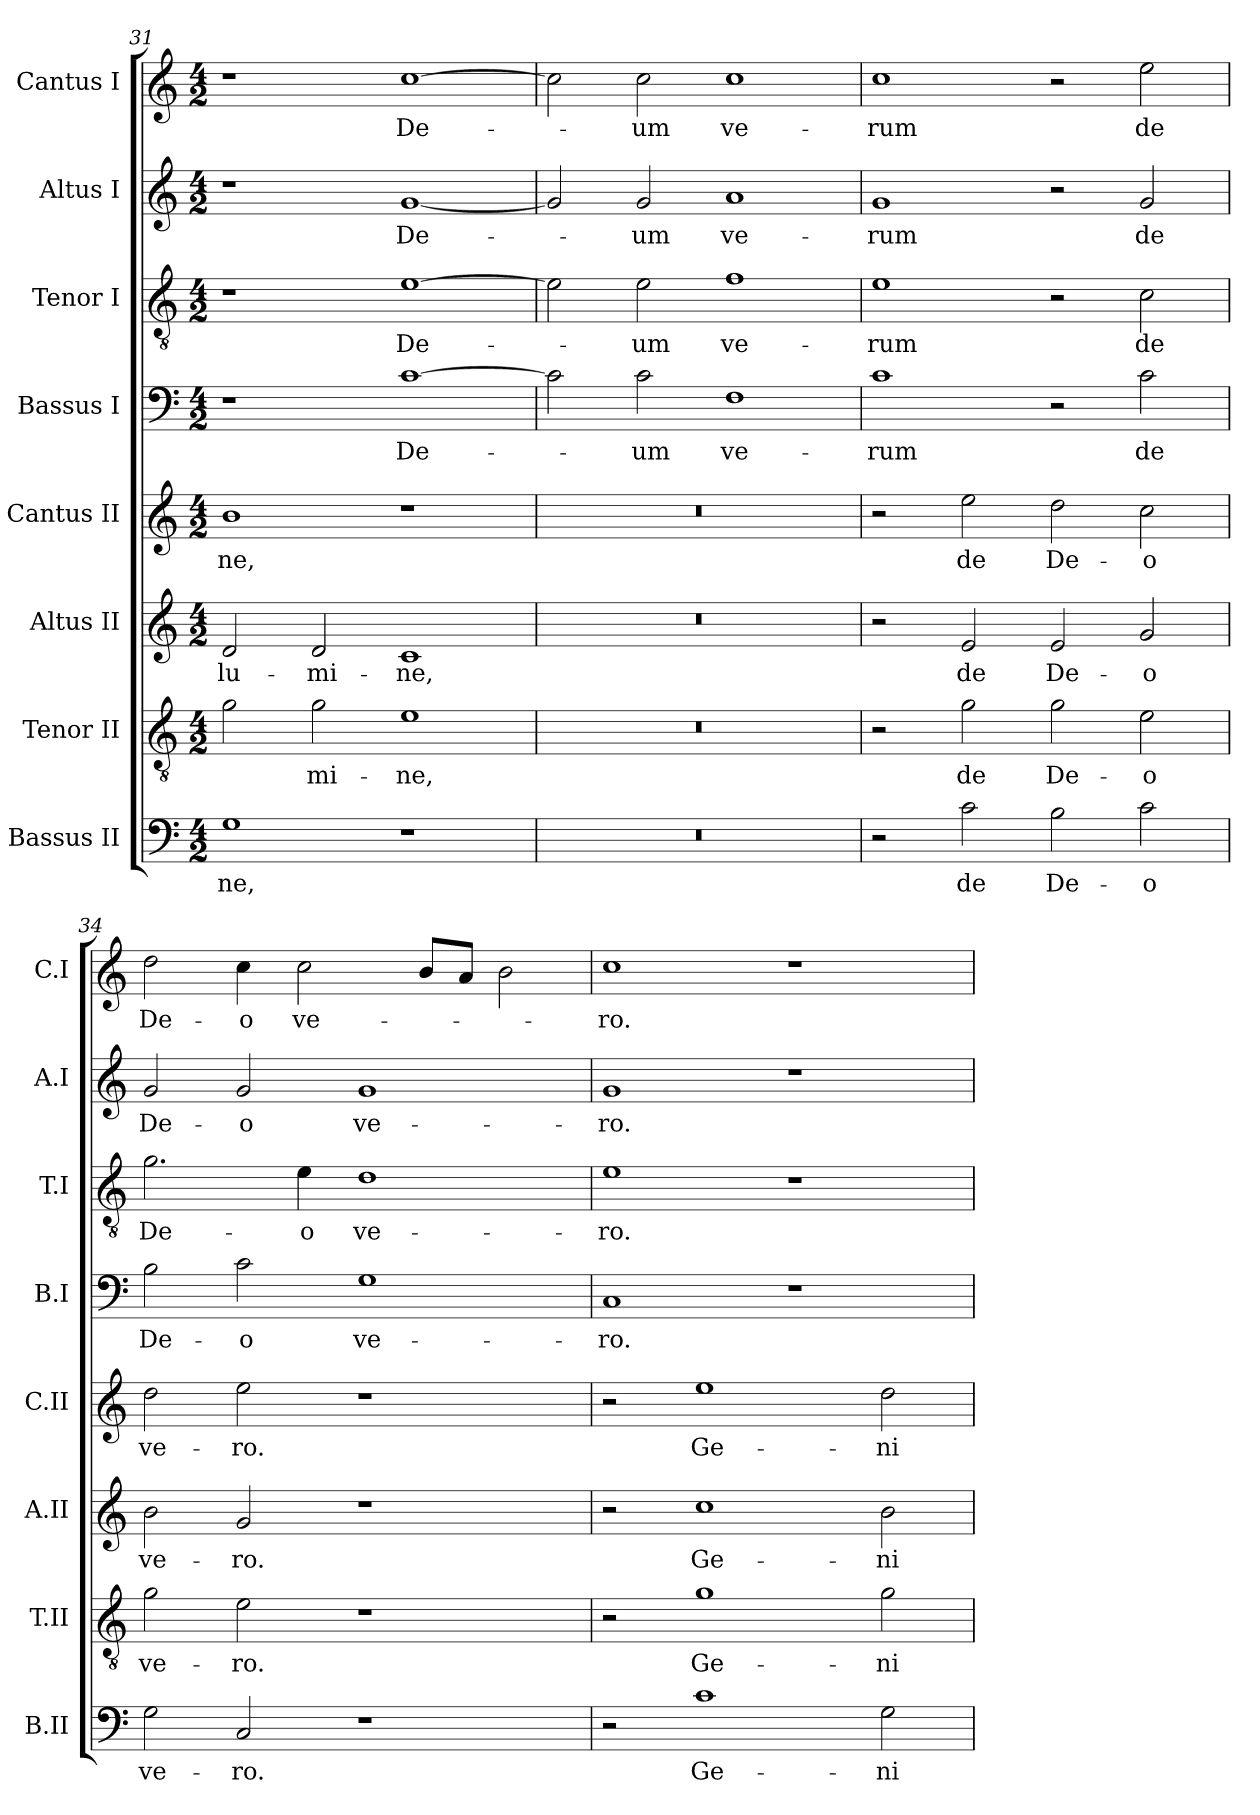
**kern	**text	**kern	**text	**kern	**text	**kern	**text	**kern	**text	**kern	**text	**kern	**text	**kern	**text
*part8	*part8	*part7	*part7	*part6	*part6	*part5	*part5	*part4	*part4	*part3	*part3	*part2	*part2	*part1	*part1
*staff8	*staff8	*staff7	*staff7	*staff6	*staff6	*staff5	*staff5	*staff4	*staff4	*staff3	*staff3	*staff2	*staff2	*staff1	*staff1
*I"Bassus II	*	*I"Tenor II	*	*I"Altus II	*	*I"Cantus II	*	*I"Bassus I	*	*I"Tenor I	*	*I"Altus I	*	*I"Cantus I	*
*I'B.II	*	*I'T.II	*	*I'A.II	*	*I'C.II	*	*I'B.I	*	*I'T.I	*	*I'A.I	*	*I'C.I	*
*clefF4	*	*clefGv2	*	*clefG2	*	*clefG2	*	*clefF4	*	*clefGv2	*	*clefG2	*	*clefG2	*
*	*	*ITrd7c12	*	*	*	*	*	*	*	*ITrd7c12	*	*	*	*	*
*k[]	*	*k[]	*	*k[]	*	*k[]	*	*k[]	*	*k[]	*	*k[]	*	*k[]	*
*C:	*	*C:	*	*C:	*	*C:	*	*C:	*	*C:	*	*C:	*	*C:	*
*M4/2	*	*M4/2	*	*M4/2	*	*M4/2	*	*M4/2	*	*M4/2	*	*M4/2	*	*M4/2	*
=31	=31	=31	=31	=31	=31	=31	=31	=31	=31	=31	=31	=31	=31	=31	=31
1G\	-ne,	2G\	.	2d/	lu-	1b\	-ne,	1r	.	1r	.	1r	.	1r	.
.	.	2G\	-mi-	2d/	-mi-	.	.	.	.	.	.	.	.	.	.
1r	.	1E\	-ne,	1c/	-ne,	1r	.	[1c\	De-	[1E\	De-	[1g/	De-	[1cc\	De-
=32	=32	=32	=32	=32	=32	=32	=32	=32	=32	=32	=32	=32	=32	=32	=32
0r	.	0r	.	0r	.	0r	.	2c\]	.	2E\]	.	2g/]	.	2cc\]	.
.	.	.	.	.	.	.	.	2c\	-um	2E\	-um	2g/	-um	2cc\	-um
.	.	.	.	.	.	.	.	1F\	ve-	1F\	ve-	1a/	ve-	1cc\	ve-
=33	=33	=33	=33	=33	=33	=33	=33	=33	=33	=33	=33	=33	=33	=33	=33
2r	.	2r	.	2r	.	2r	.	1c\	-rum	1E\	-rum	1g/	-rum	1cc\	-rum
2c\	de	2G\	de	2e/	de	2ee\	de	.	.	.	.	.	.	.	.
2B\	De-	2G\	De-	2e/	De-	2dd\	De-	2r	.	2r	.	2r	.	2r	.
2c\	-o	2E\	-o	2g/	-o	2cc\	-o	2c\	de	2C\	de	2g/	de	2ee\	de
=34	=34	=34	=34	=34	=34	=34	=34	=34	=34	=34	=34	=34	=34	=34	=34
2G\	ve-	2G\	ve-	2b\	ve-	2dd\	ve-	2B\	De-	2.G\	De-	2g/	De-	2dd\	De-
2C/	-ro.	2E\	-ro.	2g/	-ro.	2ee\	-ro.	2c\	-o	.	.	2g/	-o	4cc\	-o
.	.	.	.	.	.	.	.	.	.	4E\	-o	.	.	2cc\	ve-
1r	.	1r	.	1r	.	1r	.	1G\	ve-	1D\	ve-	1g/	ve-	.	.
.	.	.	.	.	.	.	.	.	.	.	.	.	.	8b/L	.
.	.	.	.	.	.	.	.	.	.	.	.	.	.	8a/J	.
.	.	.	.	.	.	.	.	.	.	.	.	.	.	2b\	.
=35	=35	=35	=35	=35	=35	=35	=35	=35	=35	=35	=35	=35	=35	=35	=35
2r	.	2r	.	2r	.	2r	.	1C/	-ro.	1E\	-ro.	1g/	-ro.	1cc\	-ro.
1c\	Ge-	1G\	Ge-	1cc\	Ge-	1ee\	Ge-	.	.	.	.	.	.	.	.
.	.	.	.	.	.	.	.	1r	.	1r	.	1r	.	1r	.
2G\	-ni-	2G\	-ni-	2b\	-ni-	2dd\	-ni-	.	.	.	.	.	.	.	.
=	=	=	=	=	=	=	=	=	=	=	=	=	=	=	=
*-	*-	*-	*-	*-	*-	*-	*-	*-	*-	*-	*-	*-	*-	*-	*-
